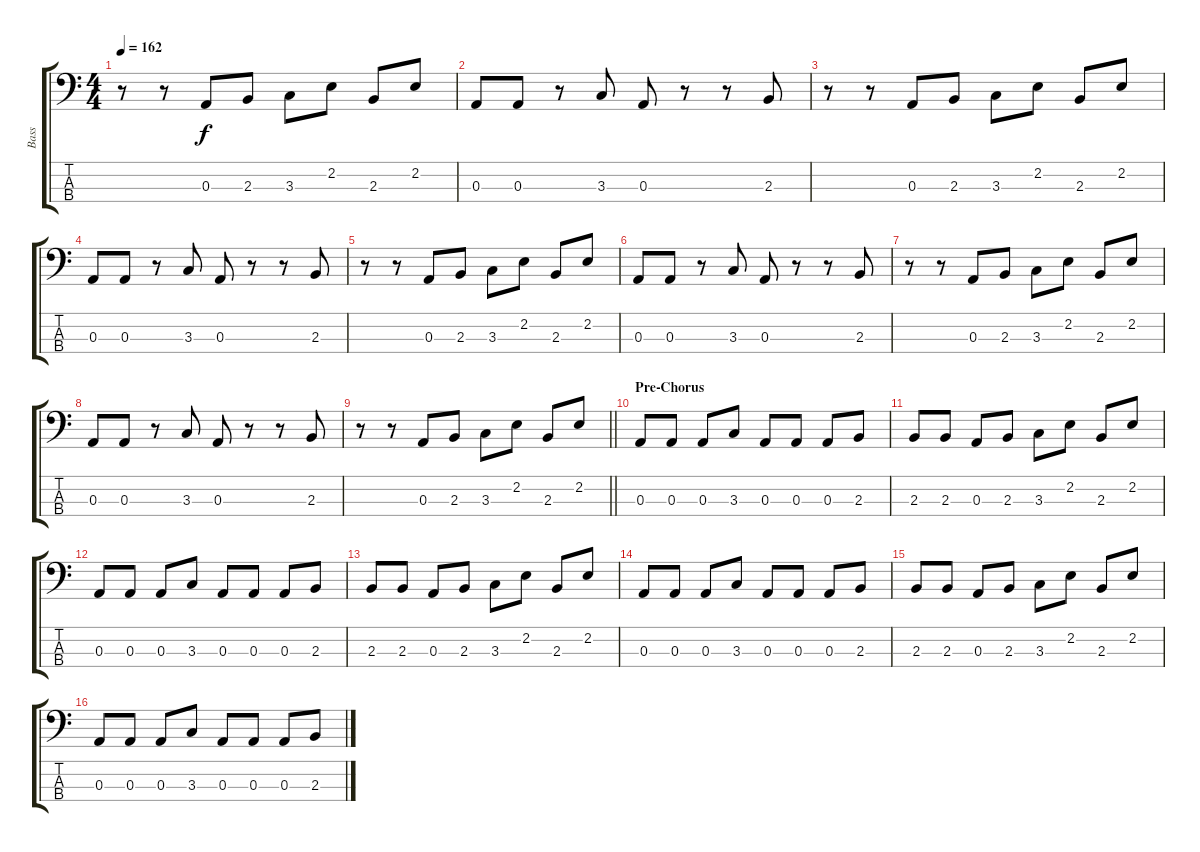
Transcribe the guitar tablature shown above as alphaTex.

\track ("Bass" "Bass") {instrument electricbassfinger}
\staff {score tabs}
\tuning (G2 D2 A1 E1) {hide}
\ts (4 4)
\tempo 162
\clef f4
\ks aminor
r.8{dy f} r.8 0.3.8 2.3.8 3.3.8 2.2.8 2.3.8 2.2.8 |
0.3.8 0.3.8 r.8 3.3.8 0.3.8 r.8 r.8 2.3.8 |
r.8 r.8 0.3.8 2.3.8 3.3.8 2.2.8 2.3.8 2.2.8 |
0.3.8 0.3.8 r.8 3.3.8 0.3.8 r.8 r.8 2.3.8 |
r.8 r.8 0.3.8 2.3.8 3.3.8 2.2.8 2.3.8 2.2.8 |
0.3.8 0.3.8 r.8 3.3.8 0.3.8 r.8 r.8 2.3.8 |
r.8 r.8 0.3.8 2.3.8 3.3.8 2.2.8 2.3.8 2.2.8 |
0.3.8 0.3.8 r.8 3.3.8 0.3.8 r.8 r.8 2.3.8 |
\barLineRight lightlight
r.8 r.8 0.3.8 2.3.8 3.3.8 2.2.8 2.3.8 2.2.8 |
\section ("" "Pre-Chorus")
\ks c
0.3.8 0.3.8 0.3.8 3.3.8 0.3.8 0.3.8 0.3.8 2.3.8 |
2.3.8 2.3.8 0.3.8 2.3.8 3.3.8 2.2.8 2.3.8 2.2.8 |
0.3.8 0.3.8 0.3.8 3.3.8 0.3.8 0.3.8 0.3.8 2.3.8 |
2.3.8 2.3.8 0.3.8 2.3.8 3.3.8 2.2.8 2.3.8 2.2.8 |
0.3.8 0.3.8 0.3.8 3.3.8 0.3.8 0.3.8 0.3.8 2.3.8 |
2.3.8 2.3.8 0.3.8 2.3.8 3.3.8 2.2.8 2.3.8 2.2.8 |
0.3.8 0.3.8 0.3.8 3.3.8 0.3.8 0.3.8 0.3.8 2.3.8
